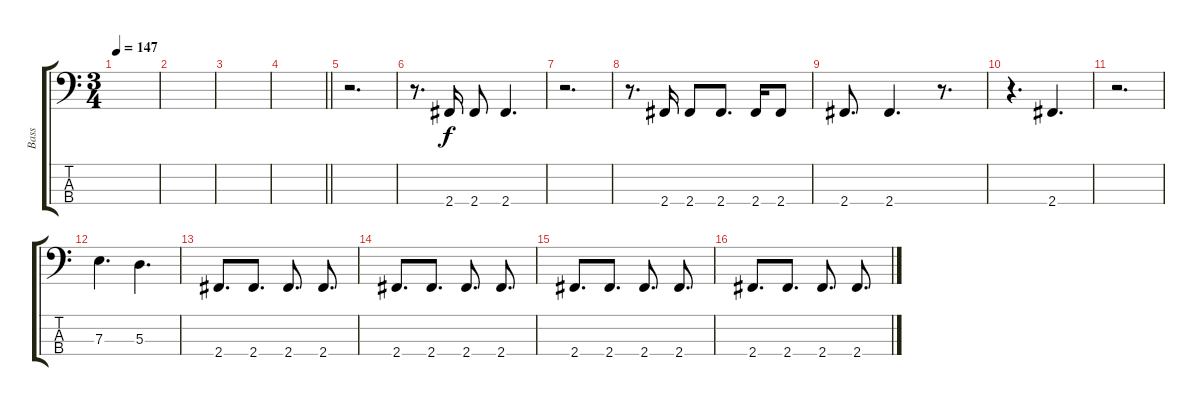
\track ("Bass" "Bass") {instrument electricbasspick}
\staff {score tabs}
\tuning (G2 D2 A1 E1) {hide}
\ts (3 4)
\section ("" "")
\tempo 147
\clef f4
\ks c
|
|
|
\barLineRight lightlight
|
\section ("" "")
r.2{d} |
r.8{d} 2.4.16 2.4.8 2.4.4{d} |
r.2{d} |
r.8{d} 2.4.16 2.4.8 2.4.8{d} 2.4.16 2.4.8 |
2.4.8{d} 2.4.4{d} r.8{d} |
r.4{d} 2.4.4{d} |
r.2{d} |
7.3.4{d} 5.3.4{d} |
2.4.8{d} 2.4.8{d} 2.4.8{d} 2.4.8{d} |
2.4.8{d} 2.4.8{d} 2.4.8{d} 2.4.8{d} |
2.4.8{d} 2.4.8{d} 2.4.8{d} 2.4.8{d} |
2.4.8{d} 2.4.8{d} 2.4.8{d} 2.4.8{d}
